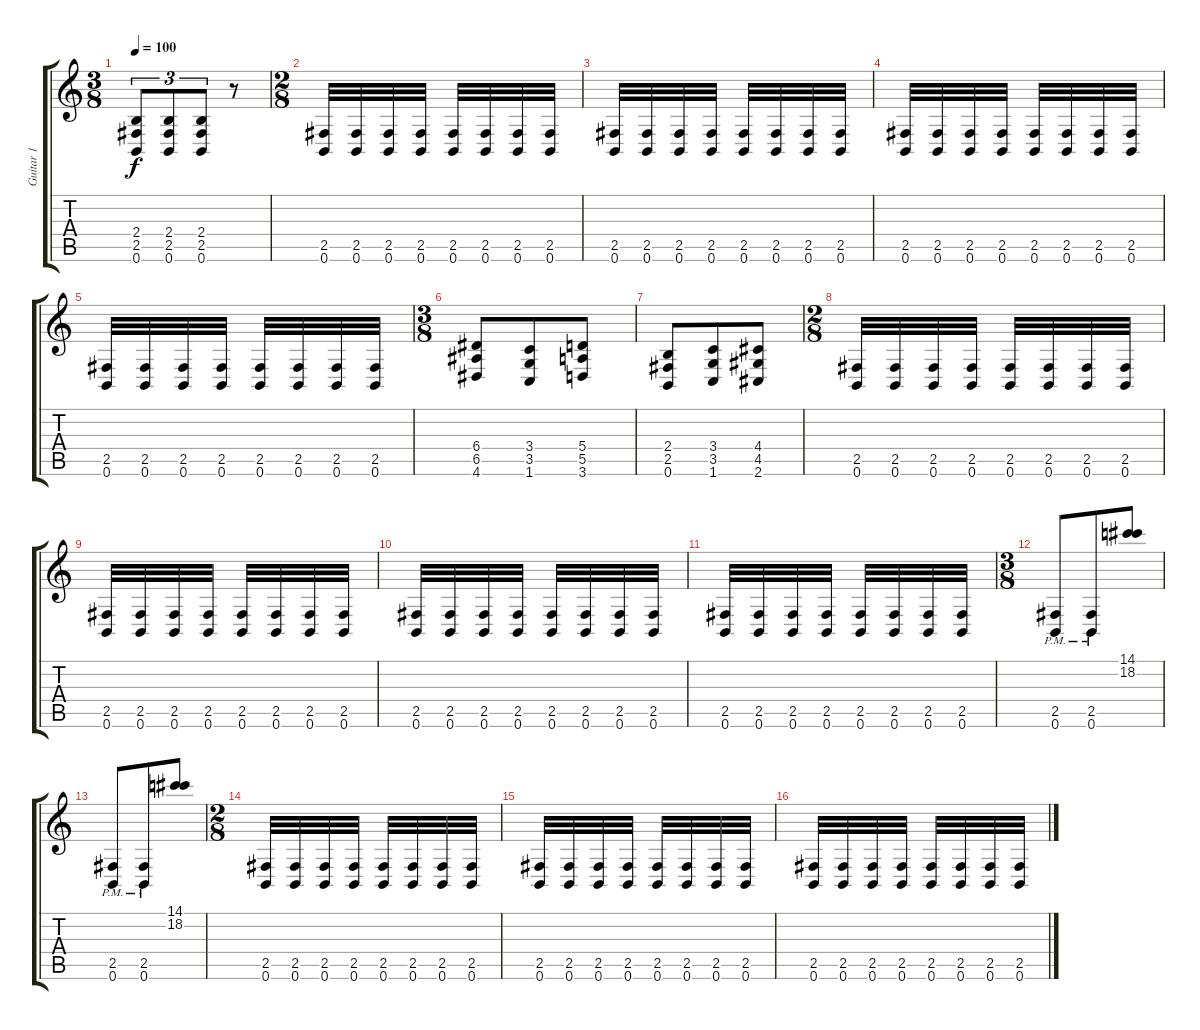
\track ("Guitar 1" "Guitar 1") {instrument distortionguitar}
\staff {score tabs}
\tuning (B3 Gb3 D3 A2 E2 B1) {hide}
\ts (3 8)
\tempo 100
\clef g2
\ks c
(2.4 2.5 0.6).8{tu (3 2) dy f} (2.4 2.5 0.6).8{tu (3 2)} (2.4 2.5 0.6).8{tu (3 2)} r.8 |
\ts (2 8)
(2.5 0.6).32 (2.5 0.6).32 (2.5 0.6).32 (2.5 0.6).32 (2.5 0.6).32 (2.5 0.6).32 (2.5 0.6).32 (2.5 0.6).32 |
(2.5 0.6).32 (2.5 0.6).32 (2.5 0.6).32 (2.5 0.6).32 (2.5 0.6).32 (2.5 0.6).32 (2.5 0.6).32 (2.5 0.6).32 |
(2.5 0.6).32 (2.5 0.6).32 (2.5 0.6).32 (2.5 0.6).32 (2.5 0.6).32 (2.5 0.6).32 (2.5 0.6).32 (2.5 0.6).32 |
(2.5 0.6).32 (2.5 0.6).32 (2.5 0.6).32 (2.5 0.6).32 (2.5 0.6).32 (2.5 0.6).32 (2.5 0.6).32 (2.5 0.6).32 |
\ts (3 8)
(6.4 6.5 4.6).8 (3.4 3.5 1.6).8 (5.4 5.5 3.6).8 |
(2.4 2.5 0.6).8 (3.4 3.5 1.6).8 (4.4 4.5 2.6).8 |
\ts (2 8)
(2.5 0.6).32 (2.5 0.6).32 (2.5 0.6).32 (2.5 0.6).32 (2.5 0.6).32 (2.5 0.6).32 (2.5 0.6).32 (2.5 0.6).32 |
(2.5 0.6).32 (2.5 0.6).32 (2.5 0.6).32 (2.5 0.6).32 (2.5 0.6).32 (2.5 0.6).32 (2.5 0.6).32 (2.5 0.6).32 |
(2.5 0.6).32 (2.5 0.6).32 (2.5 0.6).32 (2.5 0.6).32 (2.5 0.6).32 (2.5 0.6).32 (2.5 0.6).32 (2.5 0.6).32 |
(2.5 0.6).32 (2.5 0.6).32 (2.5 0.6).32 (2.5 0.6).32 (2.5 0.6).32 (2.5 0.6).32 (2.5 0.6).32 (2.5 0.6).32 |
\ts (3 8)
(2.5{pm} 0.6{pm}).8 (2.5{pm} 0.6{pm}).8 (14.1 18.2).8 |
(2.5{pm} 0.6{pm}).8 (2.5{pm} 0.6{pm}).8 (14.1 18.2).8 |
\ts (2 8)
(2.5 0.6).32 (2.5 0.6).32 (2.5 0.6).32 (2.5 0.6).32 (2.5 0.6).32 (2.5 0.6).32 (2.5 0.6).32 (2.5 0.6).32 |
(2.5 0.6).32 (2.5 0.6).32 (2.5 0.6).32 (2.5 0.6).32 (2.5 0.6).32 (2.5 0.6).32 (2.5 0.6).32 (2.5 0.6).32 |
(2.5 0.6).32 (2.5 0.6).32 (2.5 0.6).32 (2.5 0.6).32 (2.5 0.6).32 (2.5 0.6).32 (2.5 0.6).32 (2.5 0.6).32
